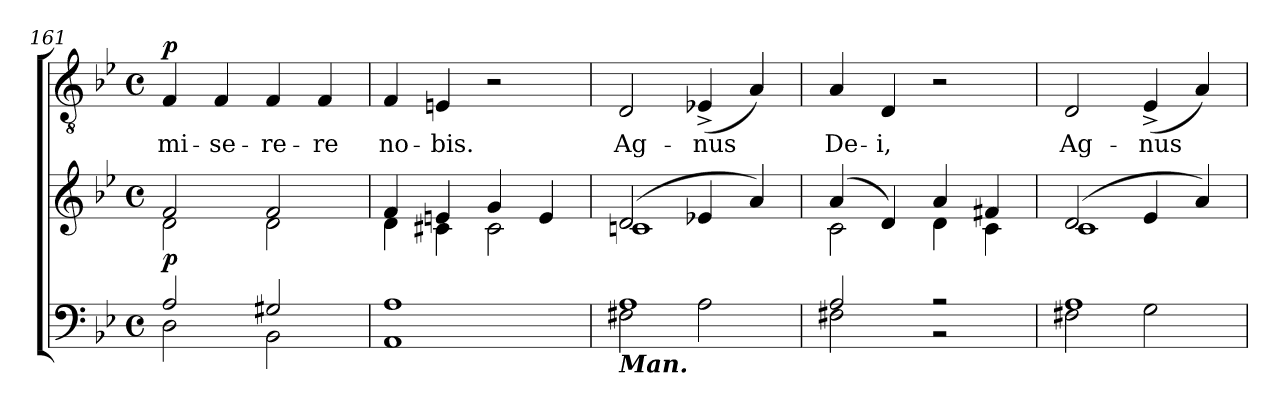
**kern	**kern	**dynam	**kern	**text	**dynam
*part2	*part2	*part2	*part1	*part1	*part1
*staff3	*staff2	*staff2/3	*staff1	*staff1	*staff1
!!LO:LB:g=z
*clefF4	*clefG2	*	*clefGv2	*	*
*k[b-e-]	*k[b-e-]	*	*k[b-e-]	*	*
*B-:	*B-:	*	*B-:	*	*
*M4/4	*M4/4	*	*M4/4	*	*
*met(c)	*met(c)	*	*met(c)	*	*
=161	=161	=161	=161	=161	=161
*^	*^	*	*	*	*
!	!	!	!	!LO:DY:b	!	!LO:LY:b	!LO:DY:a
2A/	2D\	2f/	2d\	p	4F/	mi-	p
!	!	!	!	!	!	!LO:LY:b	!
.	.	.	.	.	4F/	-se-	.
!	!	!	!	!	!	!LO:LY:b	!
2G#X/	2BB-\	2f/	2d\	.	4F/	-re-	.
!	!	!	!	!	!	!LO:LY:b	!
.	.	.	.	.	4F/	-re	.
=162	=162	=162	=162	=162	=162	=162	=162
!	!	!	!	!	!	!LO:LY:b	!
1A	1AA	4f/	4d\	.	4F/	no-	.
!	!	!	!	!	!	!LO:LY:b	!
.	.	4en/	4c#X\	.	4En/	-bis.	.
.	.	4g/	2c#\	.	2r	.	.
.	.	4e/	.	.	.	.	.
=163	=163	=163	=163	=163	=163	=163	=163
!LO:TX:b:Bi:t=Man.	!	!	!	!	!	!	!
!	!	!	!	!	!	!LO:LY:b	!
1A	2F#X\	(2d/	1cn	.	2D/	Ag-	.
!	!	!	!	!	!	!LO:LY:b	!
.	2A\	4e-X/	.	.	(<4E-X^>/	-nus	.
.	.	4a/)	.	.	4A/)	.	.
=164	=164	=164	=164	=164	=164	=164	=164
!	!	!	!	!	!	!LO:LY:b	!
2A/	2F#X\	(4a/	2c\	.	4A/	De-	.
!	!	!	!	!	!	!LO:LY:b	!
.	.	4d/)	.	.	4D/	-i,	.
2r	2r	4a/	4d\	.	2r	.	.
.	.	4f#X/	4c\	.	.	.	.
=165	=165	=165	=165	=165	=165	=165	=165
!	!	!	!	!	!	!LO:LY:b	!
1A	2F#X\	(2d/	1c	.	2D/	Ag-	.
!	!	!	!	!	!	!LO:LY:b	!
.	2G\	4e-/	.	.	(<4E-^>/	-nus	.
.	.	4a/)	.	.	4A/)	.	.
*v	*v	*	*	*	*	*	*
*	*v	*v	*	*	*	*
=	=	=	=	=	=
*-	*-	*-	*-	*-	*-
